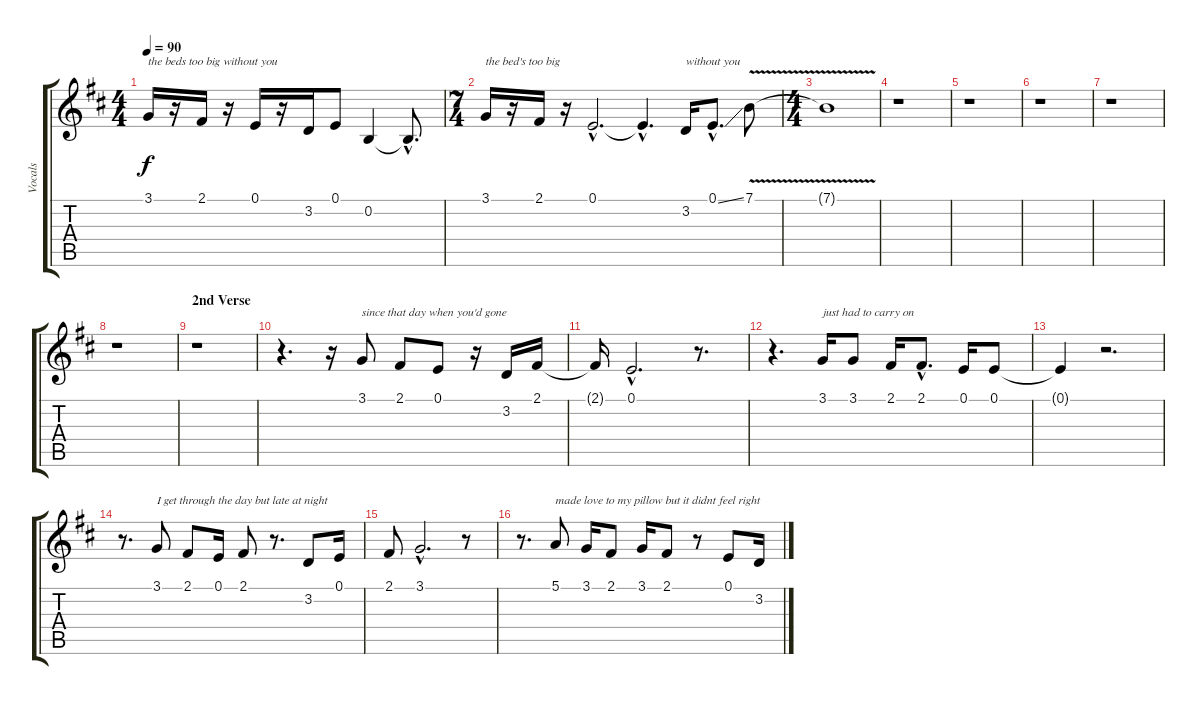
\track ("Vocals" "Vocals") {instrument lead1square}
\staff {score tabs}
\tuning (E4 B3 G3 D3 A2 E2) {hide}
\ts (4 4)
\tempo 90
\clef g2
\ks bminor
3.1.16{txt "the beds too big without you" dy f} r.16 2.1.16 r.16 0.1.16 r.16 3.2.16 0.1.8 0.2.4 0.2{hac t}.8{d} |
\ts (7 4)
3.1.16{txt "the bed's too big"} r.16 2.1.16 r.16 0.1{hac}.2{d} 0.1{hac t}.4{d} 3.2.16{txt "without you"} 0.1{ss hac}.8{d} 7.1{v}.8 |
\ts (4 4)
7.1{t}.1 |
r.1 |
r.1 |
r.1 |
r.1 |
r.1 |
\section ("" "2nd Verse")
r.1 |
r.4{d} r.16 3.1.8{txt "since that day when you'd gone"} 2.1.8 0.1.8 r.16 3.2.16 2.1.16 |
2.1{t}.16 0.1{hac}.2{d} r.8{d} |
r.4{d} 3.1.16{txt "just had to carry on"} 3.1.8 2.1.16 2.1{hac}.8{d} 0.1.16 0.1.8 |
0.1{t}.4 r.2{d} |
r.8{d} 3.1.8{txt "I get through the day but late at night"} 2.1.8 0.1.16 2.1.8 r.8{d} 3.2.8 0.1.16 |
2.1.8 3.1{hac}.2{d} r.8 |
r.8{d} 5.1.8{txt "made love to my pillow but it didnt feel right"} 3.1.16 2.1.8 3.1.16 2.1.8 r.8 0.1.8 3.2.16
